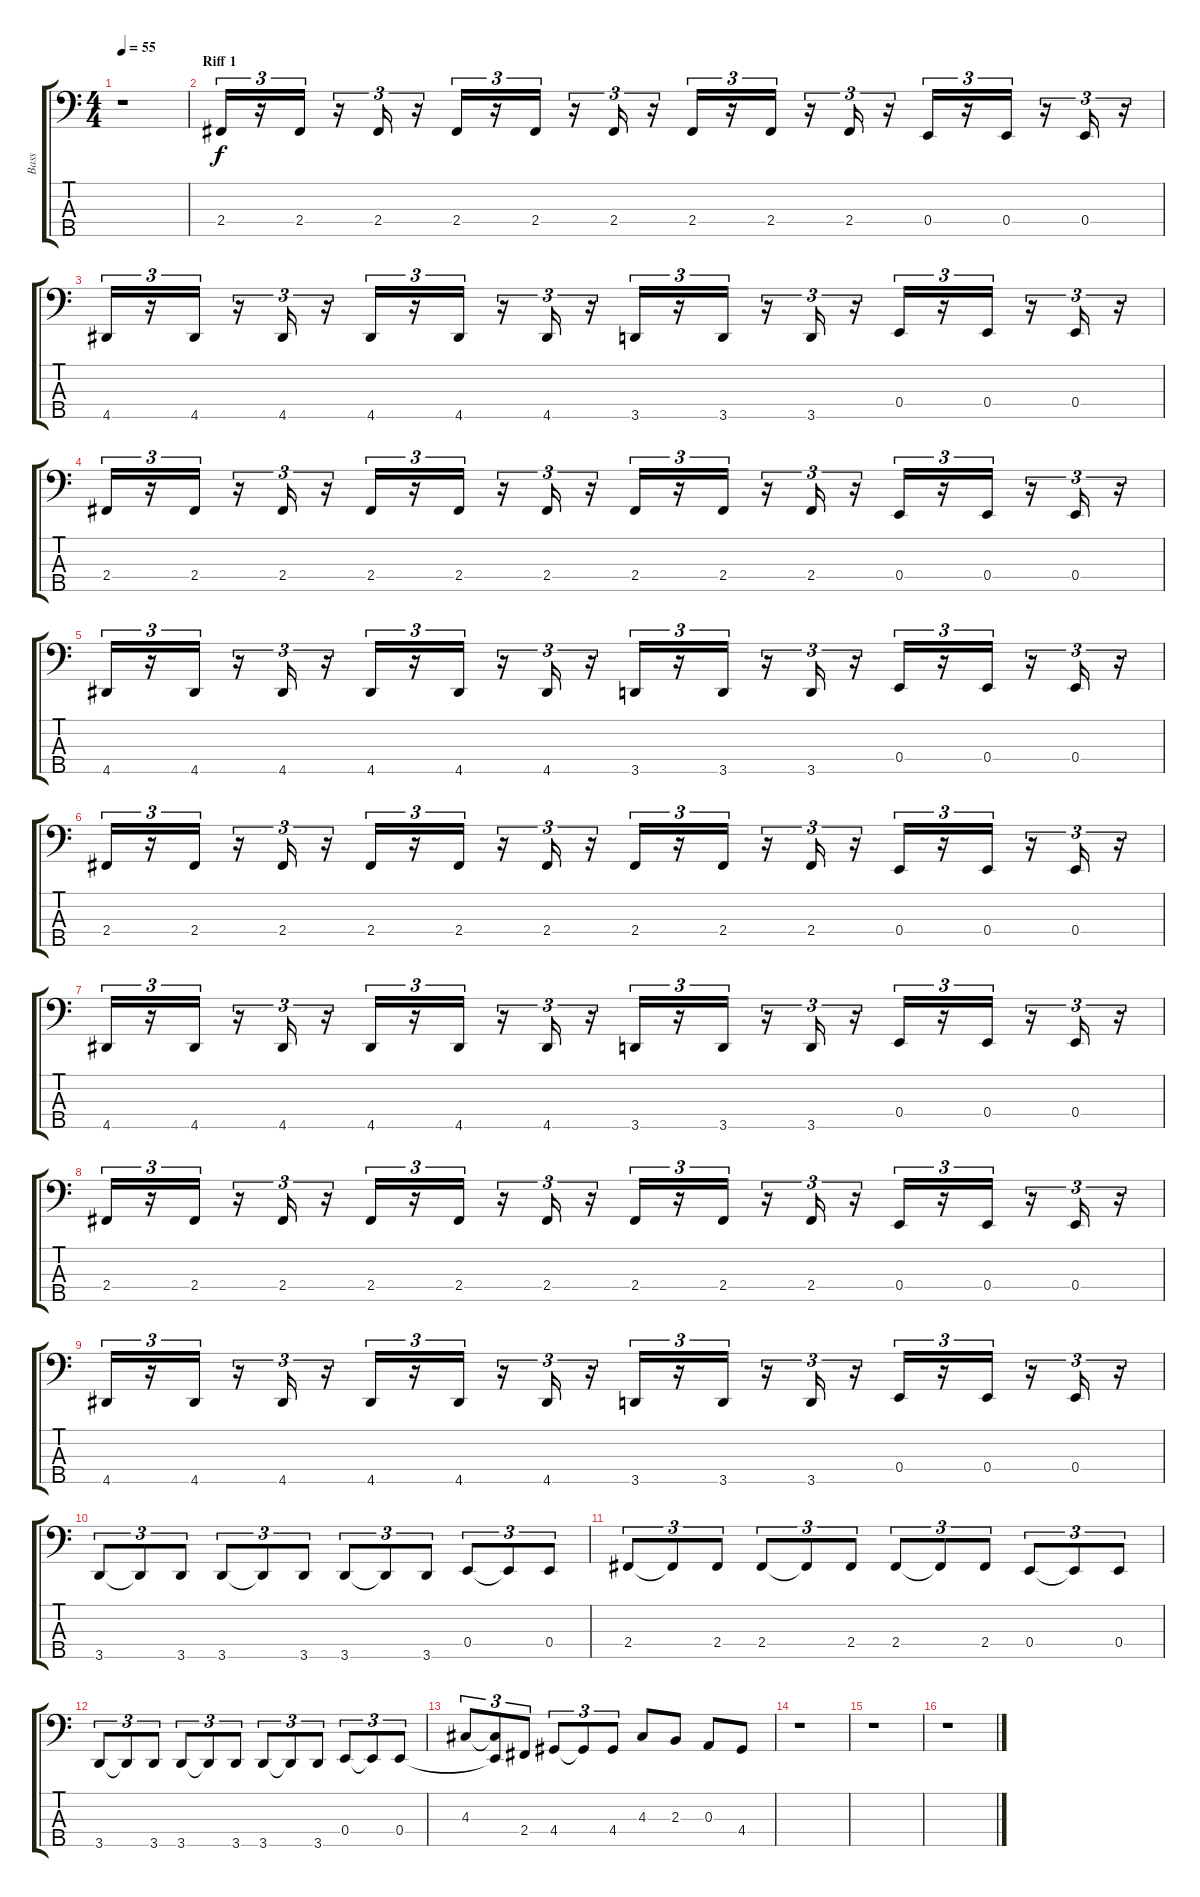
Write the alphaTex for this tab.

\track ("Bass" "Bass") {instrument electricbassfinger}
\staff {score tabs}
\tuning (G2 D2 A1 E1 B0) {hide}
\ts (4 4)
\tempo 55
\clef f4
\ks c
r.1{dy f} |
\section ("" "Riff 1")
2.4.16{tu (3 2) volume 11} r.16{tu (3 2)} 2.4.16{tu (3 2)} r.16{tu (3 2)} 2.4.16{tu (3 2)} r.16{tu (3 2)} 2.4.16{tu (3 2)} r.16{tu (3 2)} 2.4.16{tu (3 2)} r.16{tu (3 2)} 2.4.16{tu (3 2)} r.16{tu (3 2)} 2.4.16{tu (3 2)} r.16{tu (3 2)} 2.4.16{tu (3 2)} r.16{tu (3 2)} 2.4.16{tu (3 2)} r.16{tu (3 2)} 0.4.16{tu (3 2)} r.16{tu (3 2)} 0.4.16{tu (3 2)} r.16{tu (3 2)} 0.4.16{tu (3 2)} r.16{tu (3 2)} |
4.5.16{tu (3 2)} r.16{tu (3 2)} 4.5.16{tu (3 2)} r.16{tu (3 2)} 4.5.16{tu (3 2)} r.16{tu (3 2)} 4.5.16{tu (3 2)} r.16{tu (3 2)} 4.5.16{tu (3 2)} r.16{tu (3 2)} 4.5.16{tu (3 2)} r.16{tu (3 2)} 3.5.16{tu (3 2)} r.16{tu (3 2)} 3.5.16{tu (3 2)} r.16{tu (3 2)} 3.5.16{tu (3 2)} r.16{tu (3 2)} 0.4.16{tu (3 2)} r.16{tu (3 2)} 0.4.16{tu (3 2)} r.16{tu (3 2)} 0.4.16{tu (3 2)} r.16{tu (3 2)} |
2.4.16{tu (3 2)} r.16{tu (3 2)} 2.4.16{tu (3 2)} r.16{tu (3 2)} 2.4.16{tu (3 2)} r.16{tu (3 2)} 2.4.16{tu (3 2)} r.16{tu (3 2)} 2.4.16{tu (3 2)} r.16{tu (3 2)} 2.4.16{tu (3 2)} r.16{tu (3 2)} 2.4.16{tu (3 2)} r.16{tu (3 2)} 2.4.16{tu (3 2)} r.16{tu (3 2)} 2.4.16{tu (3 2)} r.16{tu (3 2)} 0.4.16{tu (3 2)} r.16{tu (3 2)} 0.4.16{tu (3 2)} r.16{tu (3 2)} 0.4.16{tu (3 2)} r.16{tu (3 2)} |
4.5.16{tu (3 2)} r.16{tu (3 2)} 4.5.16{tu (3 2)} r.16{tu (3 2)} 4.5.16{tu (3 2)} r.16{tu (3 2)} 4.5.16{tu (3 2)} r.16{tu (3 2)} 4.5.16{tu (3 2)} r.16{tu (3 2)} 4.5.16{tu (3 2)} r.16{tu (3 2)} 3.5.16{tu (3 2)} r.16{tu (3 2)} 3.5.16{tu (3 2)} r.16{tu (3 2)} 3.5.16{tu (3 2)} r.16{tu (3 2)} 0.4.16{tu (3 2)} r.16{tu (3 2)} 0.4.16{tu (3 2)} r.16{tu (3 2)} 0.4.16{tu (3 2)} r.16{tu (3 2)} |
2.4.16{tu (3 2)} r.16{tu (3 2)} 2.4.16{tu (3 2)} r.16{tu (3 2)} 2.4.16{tu (3 2)} r.16{tu (3 2)} 2.4.16{tu (3 2)} r.16{tu (3 2)} 2.4.16{tu (3 2)} r.16{tu (3 2)} 2.4.16{tu (3 2)} r.16{tu (3 2)} 2.4.16{tu (3 2)} r.16{tu (3 2)} 2.4.16{tu (3 2)} r.16{tu (3 2)} 2.4.16{tu (3 2)} r.16{tu (3 2)} 0.4.16{tu (3 2)} r.16{tu (3 2)} 0.4.16{tu (3 2)} r.16{tu (3 2)} 0.4.16{tu (3 2)} r.16{tu (3 2)} |
4.5.16{tu (3 2)} r.16{tu (3 2)} 4.5.16{tu (3 2)} r.16{tu (3 2)} 4.5.16{tu (3 2)} r.16{tu (3 2)} 4.5.16{tu (3 2)} r.16{tu (3 2)} 4.5.16{tu (3 2)} r.16{tu (3 2)} 4.5.16{tu (3 2)} r.16{tu (3 2)} 3.5.16{tu (3 2)} r.16{tu (3 2)} 3.5.16{tu (3 2)} r.16{tu (3 2)} 3.5.16{tu (3 2)} r.16{tu (3 2)} 0.4.16{tu (3 2)} r.16{tu (3 2)} 0.4.16{tu (3 2)} r.16{tu (3 2)} 0.4.16{tu (3 2)} r.16{tu (3 2)} |
2.4.16{tu (3 2)} r.16{tu (3 2)} 2.4.16{tu (3 2)} r.16{tu (3 2)} 2.4.16{tu (3 2)} r.16{tu (3 2)} 2.4.16{tu (3 2)} r.16{tu (3 2)} 2.4.16{tu (3 2)} r.16{tu (3 2)} 2.4.16{tu (3 2)} r.16{tu (3 2)} 2.4.16{tu (3 2)} r.16{tu (3 2)} 2.4.16{tu (3 2)} r.16{tu (3 2)} 2.4.16{tu (3 2)} r.16{tu (3 2)} 0.4.16{tu (3 2)} r.16{tu (3 2)} 0.4.16{tu (3 2)} r.16{tu (3 2)} 0.4.16{tu (3 2)} r.16{tu (3 2)} |
4.5.16{tu (3 2)} r.16{tu (3 2)} 4.5.16{tu (3 2)} r.16{tu (3 2)} 4.5.16{tu (3 2)} r.16{tu (3 2)} 4.5.16{tu (3 2)} r.16{tu (3 2)} 4.5.16{tu (3 2)} r.16{tu (3 2)} 4.5.16{tu (3 2)} r.16{tu (3 2)} 3.5.16{tu (3 2)} r.16{tu (3 2)} 3.5.16{tu (3 2)} r.16{tu (3 2)} 3.5.16{tu (3 2)} r.16{tu (3 2)} 0.4.16{tu (3 2)} r.16{tu (3 2)} 0.4.16{tu (3 2)} r.16{tu (3 2)} 0.4.16{tu (3 2)} r.16{tu (3 2)} |
3.5.8{tu (3 2)} 3.5{t}.8{tu (3 2)} 3.5.8{tu (3 2)} 3.5.8{tu (3 2)} 3.5{t}.8{tu (3 2)} 3.5.8{tu (3 2)} 3.5.8{tu (3 2)} 3.5{t}.8{tu (3 2)} 3.5.8{tu (3 2)} 0.4.8{tu (3 2)} 0.4{t}.8{tu (3 2)} 0.4.8{tu (3 2)} |
2.4.8{tu (3 2)} 2.4{t}.8{tu (3 2)} 2.4.8{tu (3 2)} 2.4.8{tu (3 2)} 2.4{t}.8{tu (3 2)} 2.4.8{tu (3 2)} 2.4.8{tu (3 2)} 2.4{t}.8{tu (3 2)} 2.4.8{tu (3 2)} 0.4.8{tu (3 2)} 0.4{t}.8{tu (3 2)} 0.4.8{tu (3 2)} |
3.5.8{tu (3 2)} 3.5{t}.8{tu (3 2)} 3.5.8{tu (3 2)} 3.5.8{tu (3 2)} 3.5{t}.8{tu (3 2)} 3.5.8{tu (3 2)} 3.5.8{tu (3 2)} 3.5{t}.8{tu (3 2)} 3.5.8{tu (3 2)} 0.4.8{tu (3 2)} 0.4{t}.8{tu (3 2)} 0.4.8{tu (3 2)} |
4.3.8{tu (3 2)} (4.3{t} 0.4{t}).8{tu (3 2)} 2.4.8{tu (3 2)} 4.4.8{tu (3 2)} 4.4{t}.8{tu (3 2)} 4.4.8{tu (3 2)} 4.3.8 2.3.8 0.3.8 4.4.8 |
r.1 |
r.1 |
r.1
